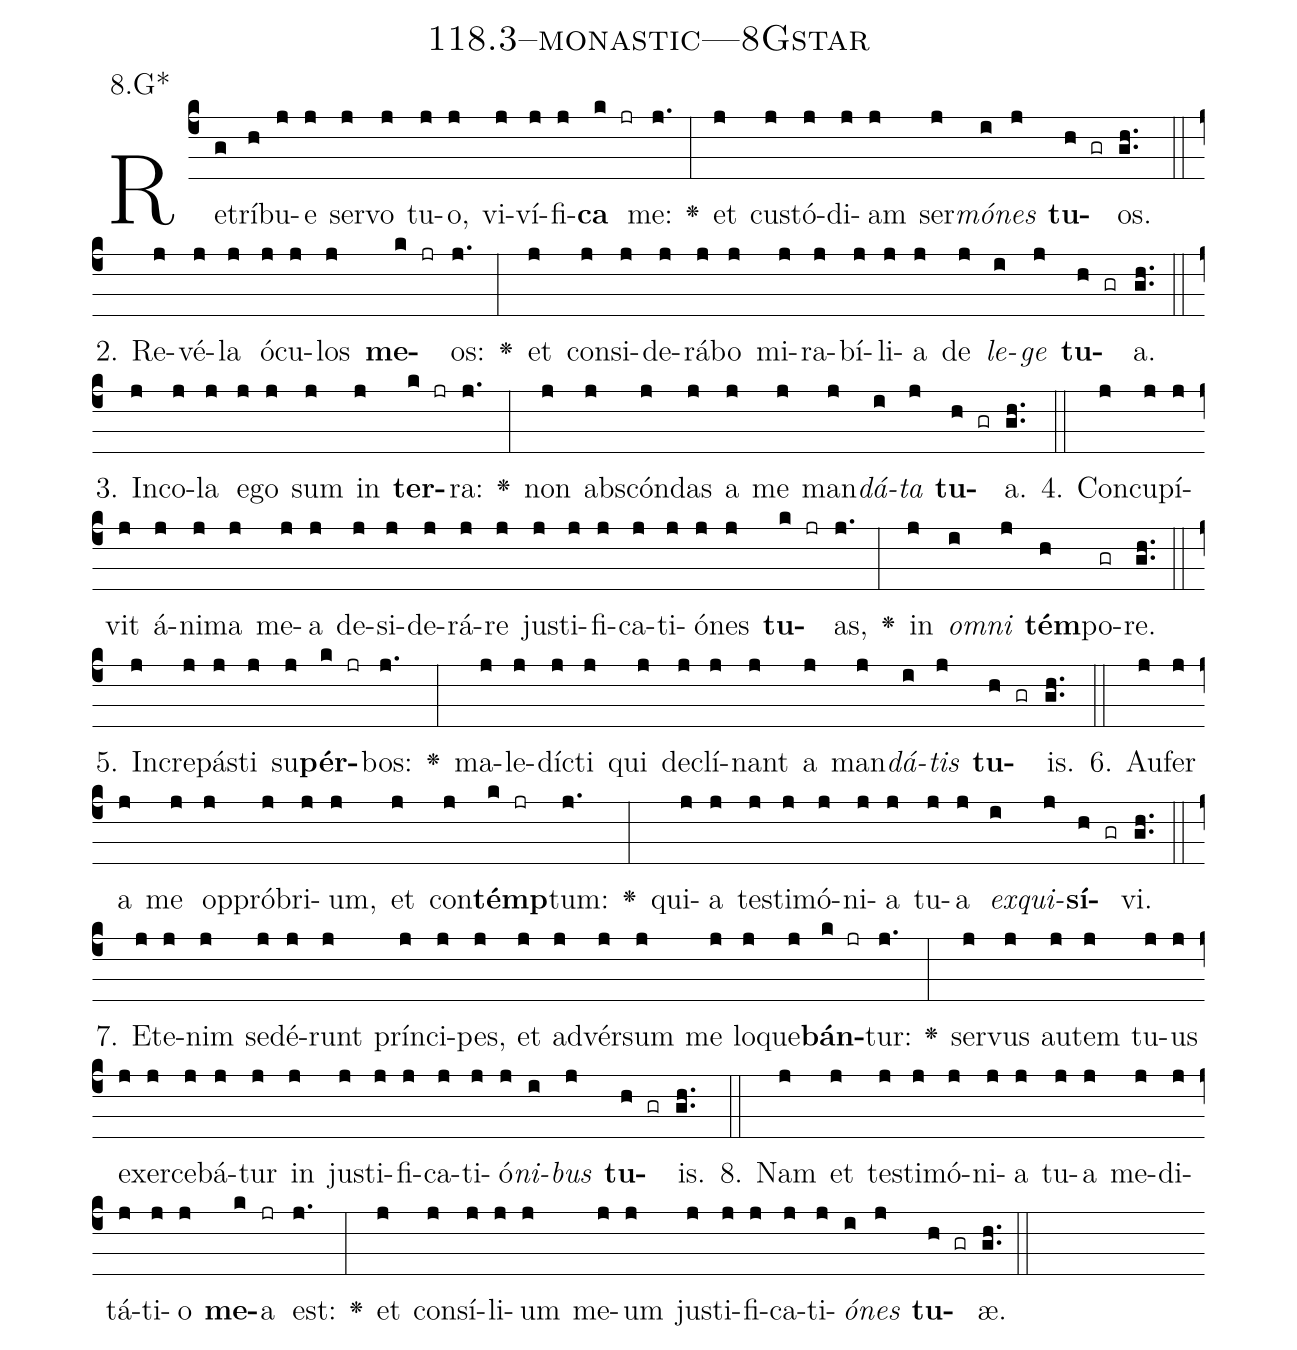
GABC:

name: 118.3--monastic---8Gstar;
annotation: 8.G*;
%%
(c4)Re(g)trí(h)bu(j)e(j) ser(j)vo(j) tu(j)o,(j) vi(j)ví(j)fi(j)<b>ca</b>(k jr) me:(j.) <v>\greheightstar</v>(:) et(j) cus(j)tó(j)di(j)am(j) ser(j)<i>mó</i>(i)<i>nes</i>(j) <b>tu</b>(h gr)os.(gh..) (::)
2. Re(j)vé(j)la(j) ó(j)cu(j)los(j) <b>me</b>(k jr)os:(j.) <v>\greheightstar</v>(:) et(j) con(j)si(j)de(j)rá(j)bo(j) mi(j)ra(j)bí(j)li(j)a(j) de(j) <i>le</i>(i)<i>ge</i>(j) <b>tu</b>(h gr)a.(gh..) (::)
3. In(j)co(j)la(j) e(j)go(j) sum(j) in(j) <b>ter</b>(k jr)ra:(j.) <v>\greheightstar</v>(:) non(j) abs(j)cón(j)das(j) a(j) me(j) man(j)<i>dá</i>(i)<i>ta</i>(j) <b>tu</b>(h gr)a.(gh..) (::)
4. Con(j)cu(j)pí(j)vit(j) á(j)ni(j)ma(j) me(j)a(j) de(j)si(j)de(j)rá(j)re(j) jus(j)ti(j)fi(j)ca(j)ti(j)ó(j)nes(j) <b>tu</b>(k jr)as,(j.) <v>\greheightstar</v>(:) in(j) <i>om</i>(i)<i>ni</i>(j) <b>tém</b>(h)po(gr)re.(gh..) (::)
5. In(j)cre(j)pás(j)ti(j) su(j)<b>pér</b>(k jr)bos:(j.) <v>\greheightstar</v>(:) ma(j)le(j)díc(j)ti(j) qui(j) de(j)clí(j)nant(j) a(j) man(j)<i>dá</i>(i)<i>tis</i>(j) <b>tu</b>(h gr)is.(gh..) (::)
6. Au(j)fer(j) a(j) me(j) op(j)pró(j)bri(j)um,(j) et(j) con(j)<b>témp</b>(k jr)tum:(j.) <v>\greheightstar</v>(:) qui(j)a(j) tes(j)ti(j)mó(j)ni(j)a(j) tu(j)a(j) <i>ex</i>(i)<i>qui</i>(j)<b>sí</b>(h gr)vi.(gh..) (::)
7. Et(j)e(j)nim(j) se(j)dé(j)runt(j) prín(j)ci(j)pes,(j) et(j) ad(j)vér(j)sum(j) me(j) lo(j)que(j)<b>bán</b>(k jr)tur:(j.) <v>\greheightstar</v>(:) ser(j)vus(j) au(j)tem(j) tu(j)us(j) ex(j)er(j)ce(j)bá(j)tur(j) in(j) jus(j)ti(j)fi(j)ca(j)ti(j)ó(j)<i>ni</i>(i)<i>bus</i>(j) <b>tu</b>(h gr)is.(gh..) (::)
8. Nam(j) et(j) tes(j)ti(j)mó(j)ni(j)a(j) tu(j)a(j) me(j)di(j)tá(j)ti(j)o(j) <b>me</b>(k)a(jr) est:(j.) <v>\greheightstar</v>(:) et(j) con(j)sí(j)li(j)um(j) me(j)um(j) jus(j)ti(j)fi(j)ca(j)ti(j)<i>ó</i>(i)<i>nes</i>(j) <b>tu</b>(h gr)æ.(gh..) (::)
